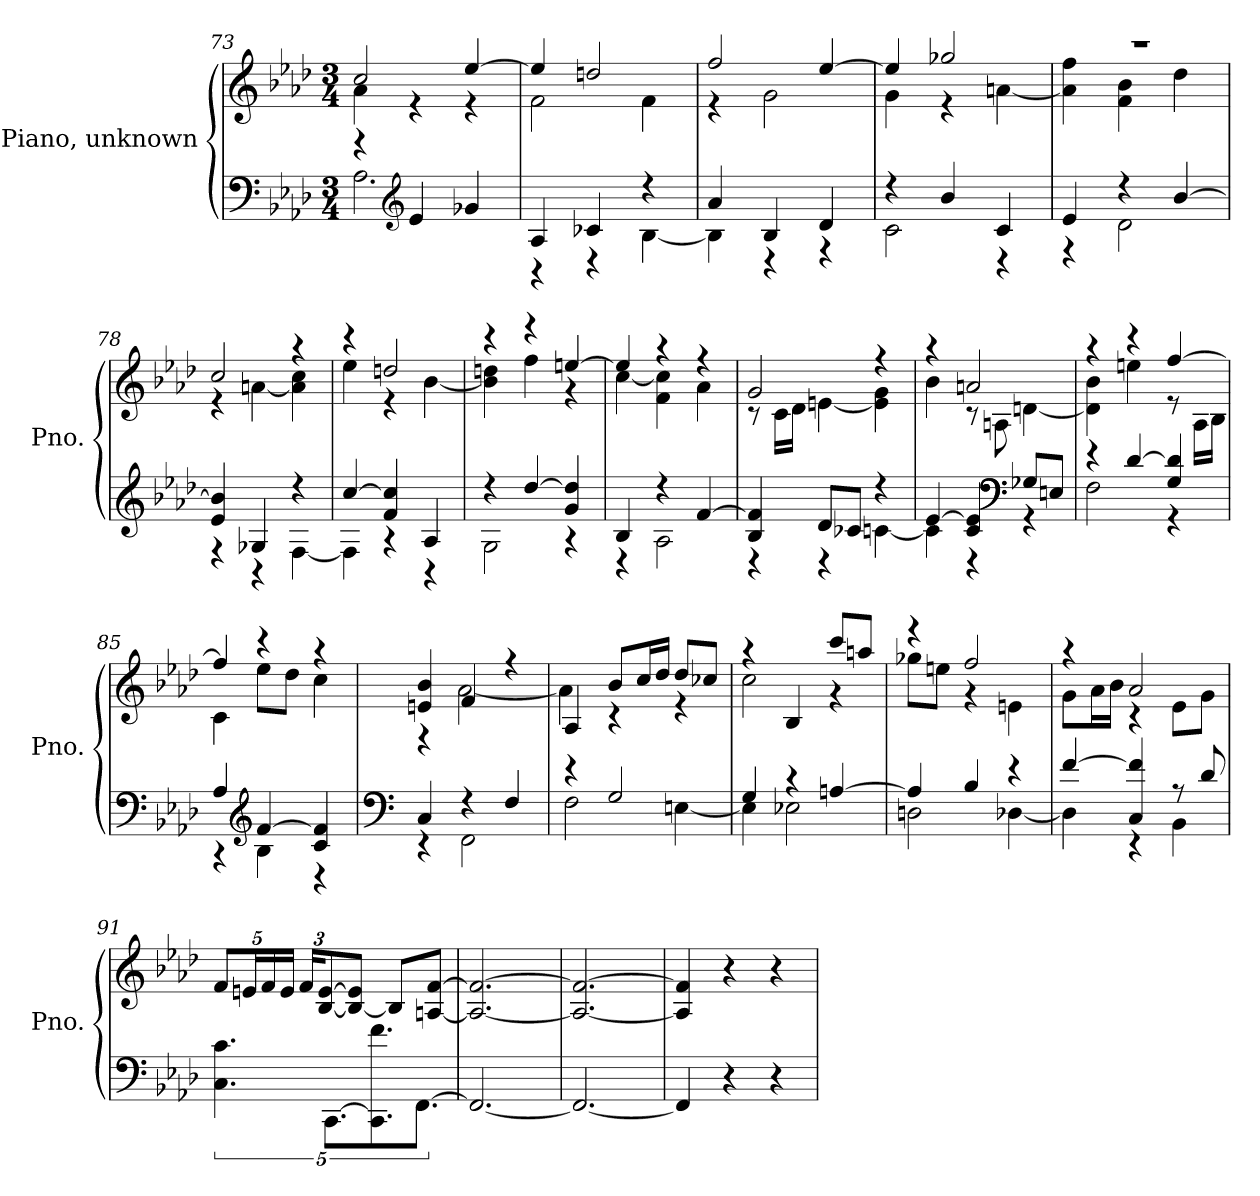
**kern	**kern
*part1	*part1
*staff2	*staff1
*I"Piano, unknown	*
*I'Pno.	*
!!LO:LB:g=z
*clefF4	*clefG2
*k[b-e-a-d-]	*k[b-e-a-d-]
*M3/4	*M3/4
=73	=73
*^	*^
4r	2.A-\	2cc/	4a-\
*clefG2	*	*	*
4e-/	.	.	4r
4g-X/	.	[4ee-/	4r
=74	=74	=74	=74
4A-/	4r	4ee-/]	2f\
4c-X/	4r	2ddn/	.
4r	[4B-\	.	4f\
=75	=75	=75	=75
4a-/	4B-\]	2ff/	4r
4B-/	4r	.	2g\
4d-/	4r	[4ee-/	.
=76	=76	=76	=76
4r	2c\	4ee-/]	4g\
4b-/	.	2gg-X/	4r
4c/	4r	.	[4an\
=77	=77	=77	=77
4e-/	4r	2.r	4a\] 4ff\
4r	2d-\	.	4f\ 4b-\
[4b-/	.	.	4dd-\
=78	=78	=78	=78
4e-/ 4b-/]	4r	2cc/	4r
4G-X/	4r	.	[4an\
4r	[4F\	4r	4a\] 4cc\
=79	=79	=79	=79
[4cc/	4F\]	4r	4ee-\
4f/ 4cc/]	4r	2ddn/	4r
4A-/	4r	.	[4b-\
=80	=80	=80	=80
4r	2G\	4r	4b-\] 4ddn\
[4dd-/	.	4r	4ff\
4g/ 4dd-/]	4r	[4een/	4r
!!LO:LB:g=z	!!
=81	=81	=81	=81
4B-/	4r	4ee/]	[4cc\
4r	2A-\	4r	4f\ 4cc\]
[4f/	.	4r	4a-\
=82	=82	=82	=82
4B-/ 4f/]	4r	2g/	8r
.	.	.	16c\LL
.	.	.	16d-\JJ
8d-/L	4r	.	[4en\
8c-X/J	.	.	.
4r	[4cn\	4r	4e\] 4g\
=83	=83	=83	=83
[4e-/	4c\]	4r	4b-\
4c/ 4e-/]	4r	2an/	8r
.	.	.	8An\
*clefF4	*	*	*
8G-X/L	4r	.	[4dn\
8En/J	.	.	.
=84	=84	=84	=84
4r	2F\	4r	4d\] 4b-\
[4d-/	.	4r	4een\
4G/ 4d-/]	4r	[4ff/	8r
.	.	.	16A-\LL
.	.	.	16B-\JJ
=85	=85	=85	=85
4A-/	4r	4ff/]	4c\
*clefG2	*	*	*
[4f/	4B-\	4r	8ee-\L
.	.	.	8dd-\J
4c/ 4f/]	4r	4r	4cc\
=86	=86	=86	=86
*clefF4	*	*	*
4C/	4r	4en/ 4b-/	4r
4r	2FF\	4f/	[2a-\
4F/	.	4r	.
!!LO:LB:g=z	!!
=87	=87	=87	=87
4r	2F\	4A-/	4a-\]
2G/	.	8b-/L	4r
.	.	16cc/L	.
.	.	16dd-/JJ	.
.	[4En\	8dd-/L	4r
.	.	8cc-X/J	.
=88	=88	=88	=88
4G/	4E\]	4r	2cc\
4r	2E-X\	4B-/	.
[4An/	.	8ccc/L	4r
.	.	8aan/J	.
=89	=89	=89	=89
4A/]	2Dn\	4r	8gg-X\L
.	.	.	8een\J
4B-/	.	2ff/	4r
4r	[4D-X\	.	4en\
=90	=90	=90	=90
[4f/	4D-\]	4r	8g\L
.	.	.	16a-\L
.	.	.	16b-\JJ
4C/ 4f/]	4r	2a-/	4r
8r	4BB-\	.	8e-\L
8d-/	.	.	8g\J
*v	*v	*	*
*	*v	*v
=91	=91
*	*Xbrackettup
5.C\ 5.c\	10f/L
.	20en/L
.	20f/
.	20e/JJ
.	24f/KL
.	[12B-/ [12e/
[10.CC\L	.
.	8B-/_ 8e/]J
10.CC\] 10.f\	.
.	8B-/L]
[10.FF\J	.
.	[8An/ [8f/J
=92	=92
2.FF/_	2.A/_ 2.f/_
!!LO:LB:g=z
=93	=93
2.FF/_	2.A/_ 2.f/_
=94	=94
4FF/]	4A/] 4f/]
4r	4r
4r	4r
=	=
*-	*-
